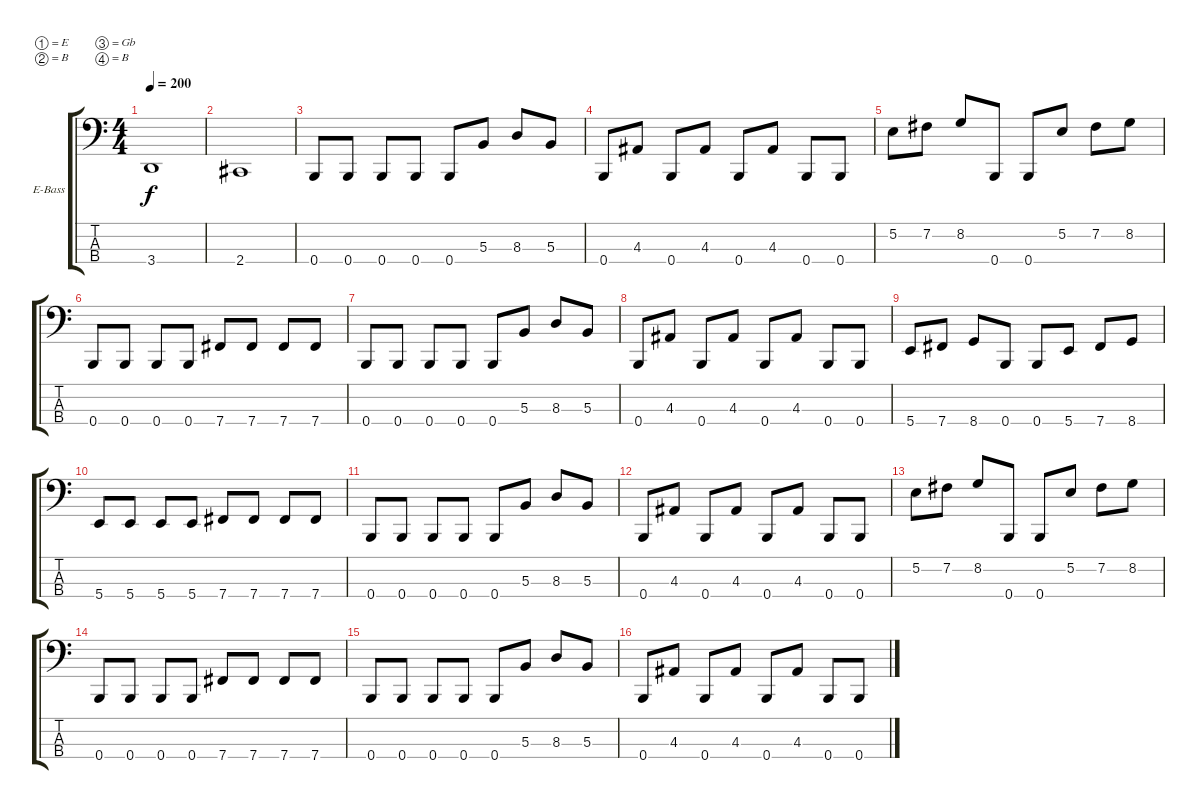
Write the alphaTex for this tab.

\defaultSystemsLayout 4
\bracketExtendMode groupsimilarinstruments
\firstSystemTrackNameOrientation horizontal
\otherSystemsTrackNameOrientation horizontal
\track ("Electric Bass" "E-Bass") {instrument electricbassfinger}
\staff {score tabs}
\tuning (E2 B1 Gb1 B0)
\ts (4 4)
\tempo 200
\clef f4
\ks c
3.4.1{dy f} |
2.4.1 |
0.4.8 0.4.8 0.4.8 0.4.8 0.4.8 5.3.8 8.3.8 5.3.8 |
0.4.8 4.3.8 0.4.8 4.3.8 0.4.8 4.3.8 0.4.8 0.4.8 |
5.2.8 7.2.8 8.2.8 0.4.8 0.4.8 5.2.8 7.2.8 8.2.8 |
0.4.8 0.4.8 0.4.8 0.4.8 7.4.8 7.4.8 7.4.8 7.4.8 |
0.4.8 0.4.8 0.4.8 0.4.8 0.4.8 5.3.8 8.3.8 5.3.8 |
0.4.8 4.3.8 0.4.8 4.3.8 0.4.8 4.3.8 0.4.8 0.4.8 |
5.4.8 7.4.8 8.4.8 0.4.8 0.4.8 5.4.8 7.4.8 8.4.8 |
5.4.8 5.4.8 5.4.8 5.4.8 7.4.8 7.4.8 7.4.8 7.4.8 |
0.4.8 0.4.8 0.4.8 0.4.8 0.4.8 5.3.8 8.3.8 5.3.8 |
0.4.8 4.3.8 0.4.8 4.3.8 0.4.8 4.3.8 0.4.8 0.4.8 |
5.2.8 7.2.8 8.2.8 0.4.8 0.4.8 5.2.8 7.2.8 8.2.8 |
0.4.8 0.4.8 0.4.8 0.4.8 7.4.8 7.4.8 7.4.8 7.4.8 |
0.4.8 0.4.8 0.4.8 0.4.8 0.4.8 5.3.8 8.3.8 5.3.8 |
0.4.8 4.3.8 0.4.8 4.3.8 0.4.8 4.3.8 0.4.8 0.4.8
